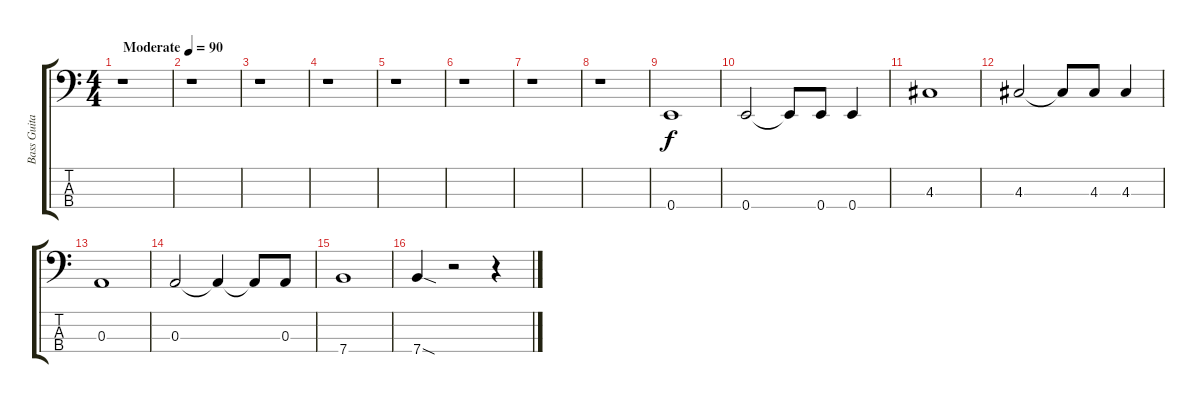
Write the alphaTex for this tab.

\track ("Bass Guitar" "Bass Guita") {instrument electricbassfinger}
\staff {score tabs}
\tuning (G2 D2 A1 E1) {hide}
\ts (4 4)
\tempo (90 "Moderate")
\clef f4
\ks c
r.1{dy f instrument electricbassfinger} |
r.1 |
r.1 |
r.1 |
r.1 |
r.1 |
r.1 |
r.1 |
0.4.1 |
0.4.2 0.4{t}.8 0.4.8 0.4.4 |
4.3.1 |
4.3.2 4.3{t}.8 4.3.8 4.3.4 |
0.3.1 |
0.3.2 0.3{t}.4 0.3{t}.8 0.3.8 |
7.4.1 |
7.4{sod}.4 r.2 r.4
